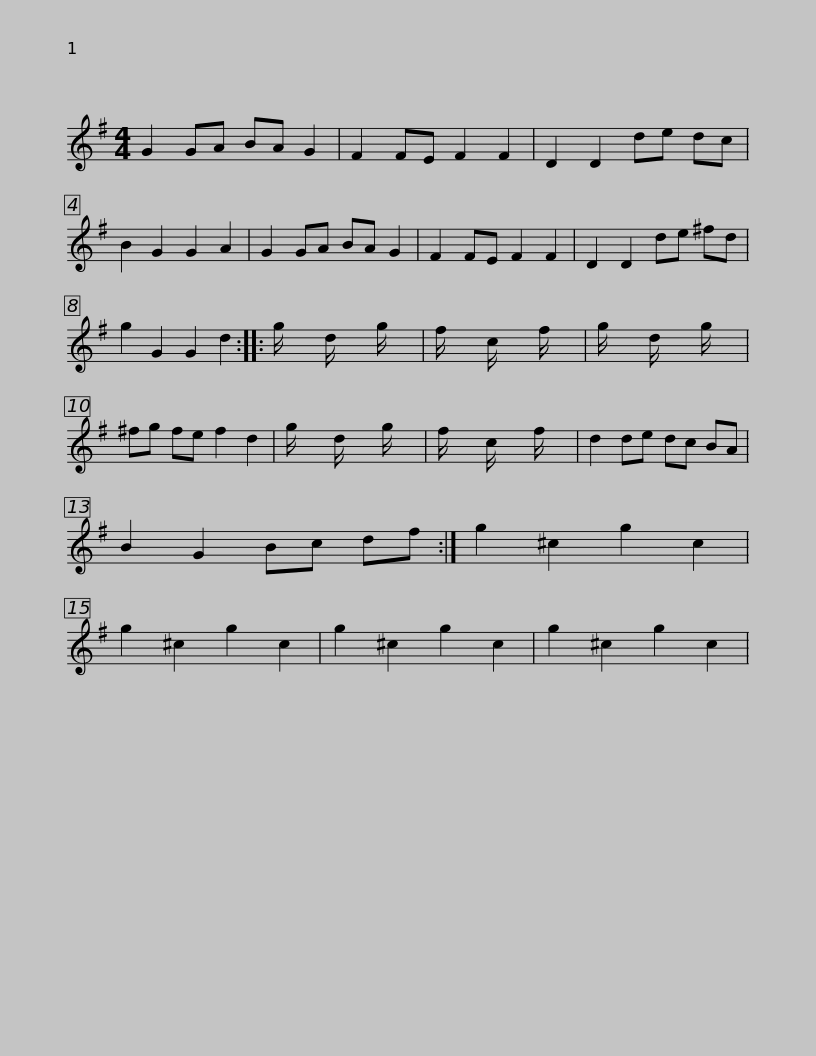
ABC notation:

X:1
L:1/8
M:4/4
I:linebreak $
K:G
V:1 treble
V:1
 G2 GA BA G2 | F2 FE F2 F2 | D2 D2 de dc | B2 G2 G2 A2 | G2 GA BA G2 | %5
 F2 FE F2 F2 | D2 D2 de ^fd | g2 G2 G2 d2 ::$ g/ x2 d/ x2 g/ x2 | f/ x2 c/ x2 f/ x2 | %10
 g/ x2 d/ x2 g/ x2 | ^fg fe f2 d2 | g/ x2 d/ x2 g/ x2 | f/ x2 c/ x2 f/ x2 | d2 de dc BA |$ %15
 B2 G2 Bc df :| g2 ^c2 g2 c2 | g2 ^c2 g2 c2 | g2 ^c2 g2 c2 | g2 ^c2 g2 c2 | %20
